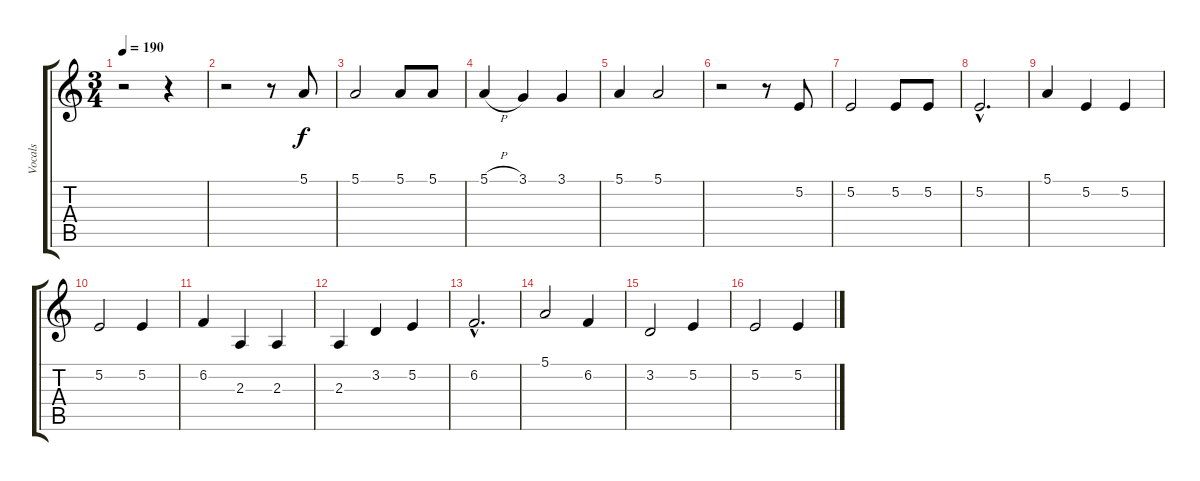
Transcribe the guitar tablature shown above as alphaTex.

\track ("Vocals" "Vocals") {instrument tenorsax}
\staff {score tabs}
\tuning (E4 B3 G3 D3 A2 E2) {hide}
\ts (3 4)
\tempo 190
\clef g2
\ks c
r.2{dy f} r.4 |
r.2 r.8 5.1.8 |
5.1.2 5.1.8 5.1.8 |
5.1{h}.4 3.1.4 3.1.4 |
5.1.4 5.1.2 |
r.2 r.8 5.2.8 |
5.2.2 5.2.8 5.2.8 |
5.2{hac}.2{d} |
5.1.4 5.2.4 5.2.4 |
5.2.2 5.2.4 |
6.2.4 2.3.4 2.3.4 |
2.3.4 3.2.4 5.2.4 |
6.2{hac}.2{d} |
5.1.2 6.2.4 |
3.2.2 5.2.4 |
5.2.2 5.2.4
